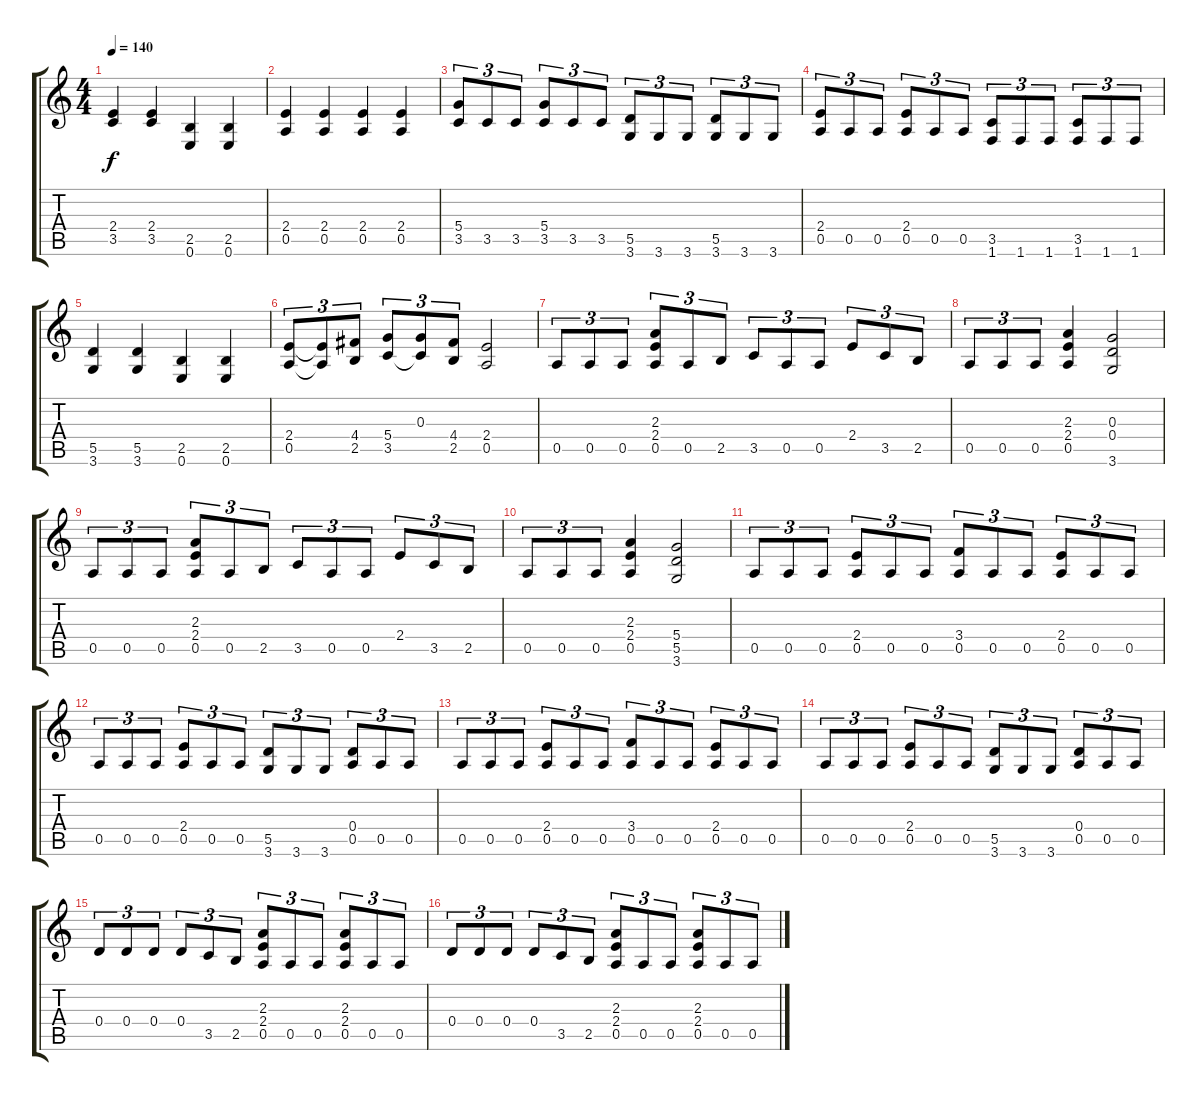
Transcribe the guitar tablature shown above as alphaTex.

\track "" {instrument distortionguitar}
\staff {score tabs}
\tuning (E4 B3 G3 D3 A2 E2) {hide}
\ts (4 4)
\tempo 140
\clef g2
\ks c
(2.4 3.5).4{dy f} (2.4 3.5).4 (2.5 0.6).4 (2.5 0.6).4 |
(2.4 0.5).4 (2.4 0.5).4 (2.4 0.5).4 (2.4 0.5).4 |
(5.4 3.5).8{tu (3 2)} 3.5.8{tu (3 2)} 3.5.8{tu (3 2)} (5.4 3.5).8{tu (3 2)} 3.5.8{tu (3 2)} 3.5.8{tu (3 2)} (5.5 3.6).8{tu (3 2)} 3.6.8{tu (3 2)} 3.6.8{tu (3 2)} (5.5 3.6).8{tu (3 2)} 3.6.8{tu (3 2)} 3.6.8{tu (3 2)} |
(2.4 0.5).8{tu (3 2)} 0.5.8{tu (3 2)} 0.5.8{tu (3 2)} (2.4 0.5).8{tu (3 2)} 0.5.8{tu (3 2)} 0.5.8{tu (3 2)} (3.5 1.6).8{tu (3 2)} 1.6.8{tu (3 2)} 1.6.8{tu (3 2)} (3.5 1.6).8{tu (3 2)} 1.6.8{tu (3 2)} 1.6.8{tu (3 2)} |
(5.5 3.6).4 (5.5 3.6).4 (2.5 0.6).4 (2.5 0.6).4 |
(2.4 0.5).8{tu (3 2)} (2.4{t} 0.5{t}).8{tu (3 2)} (4.4 2.5).8{tu (3 2)} (5.4 3.5).8{tu (3 2)} (0.3 3.5{t}).8{tu (3 2)} (4.4 2.5).8{tu (3 2)} (2.4 0.5).2 |
0.5.8{tu (3 2)} 0.5.8{tu (3 2)} 0.5.8{tu (3 2)} (2.3 2.4 0.5).8{tu (3 2)} 0.5.8{tu (3 2)} 2.5.8{tu (3 2)} 3.5.8{tu (3 2)} 0.5.8{tu (3 2)} 0.5.8{tu (3 2)} 2.4.8{tu (3 2)} 3.5.8{tu (3 2)} 2.5.8{tu (3 2)} |
0.5.8{tu (3 2)} 0.5.8{tu (3 2)} 0.5.8{tu (3 2)} (2.3 2.4 0.5).4 (0.3 0.4 3.6).2 |
0.5.8{tu (3 2)} 0.5.8{tu (3 2)} 0.5.8{tu (3 2)} (2.3 2.4 0.5).8{tu (3 2)} 0.5.8{tu (3 2)} 2.5.8{tu (3 2)} 3.5.8{tu (3 2)} 0.5.8{tu (3 2)} 0.5.8{tu (3 2)} 2.4.8{tu (3 2)} 3.5.8{tu (3 2)} 2.5.8{tu (3 2)} |
0.5.8{tu (3 2)} 0.5.8{tu (3 2)} 0.5.8{tu (3 2)} (2.3 2.4 0.5).4 (5.4 5.5 3.6).2 |
0.5.8{tu (3 2)} 0.5.8{tu (3 2)} 0.5.8{tu (3 2)} (2.4 0.5).8{tu (3 2)} 0.5.8{tu (3 2)} 0.5.8{tu (3 2)} (3.4 0.5).8{tu (3 2)} 0.5.8{tu (3 2)} 0.5.8{tu (3 2)} (2.4 0.5).8{tu (3 2)} 0.5.8{tu (3 2)} 0.5.8{tu (3 2)} |
0.5.8{tu (3 2)} 0.5.8{tu (3 2)} 0.5.8{tu (3 2)} (2.4 0.5).8{tu (3 2)} 0.5.8{tu (3 2)} 0.5.8{tu (3 2)} (5.5 3.6).8{tu (3 2)} 3.6.8{tu (3 2)} 3.6.8{tu (3 2)} (0.4 0.5).8{tu (3 2)} 0.5.8{tu (3 2)} 0.5.8{tu (3 2)} |
0.5.8{tu (3 2)} 0.5.8{tu (3 2)} 0.5.8{tu (3 2)} (2.4 0.5).8{tu (3 2)} 0.5.8{tu (3 2)} 0.5.8{tu (3 2)} (3.4 0.5).8{tu (3 2)} 0.5.8{tu (3 2)} 0.5.8{tu (3 2)} (2.4 0.5).8{tu (3 2)} 0.5.8{tu (3 2)} 0.5.8{tu (3 2)} |
0.5.8{tu (3 2)} 0.5.8{tu (3 2)} 0.5.8{tu (3 2)} (2.4 0.5).8{tu (3 2)} 0.5.8{tu (3 2)} 0.5.8{tu (3 2)} (5.5 3.6).8{tu (3 2)} 3.6.8{tu (3 2)} 3.6.8{tu (3 2)} (0.4 0.5).8{tu (3 2)} 0.5.8{tu (3 2)} 0.5.8{tu (3 2)} |
0.4.8{tu (3 2)} 0.4.8{tu (3 2)} 0.4.8{tu (3 2)} 0.4.8{tu (3 2)} 3.5.8{tu (3 2)} 2.5.8{tu (3 2)} (2.3 2.4 0.5).8{tu (3 2)} 0.5.8{tu (3 2)} 0.5.8{tu (3 2)} (2.3 2.4 0.5).8{tu (3 2)} 0.5.8{tu (3 2)} 0.5.8{tu (3 2)} |
0.4.8{tu (3 2)} 0.4.8{tu (3 2)} 0.4.8{tu (3 2)} 0.4.8{tu (3 2)} 3.5.8{tu (3 2)} 2.5.8{tu (3 2)} (2.3 2.4 0.5).8{tu (3 2)} 0.5.8{tu (3 2)} 0.5.8{tu (3 2)} (2.3 2.4 0.5).8{tu (3 2)} 0.5.8{tu (3 2)} 0.5.8{tu (3 2)}
